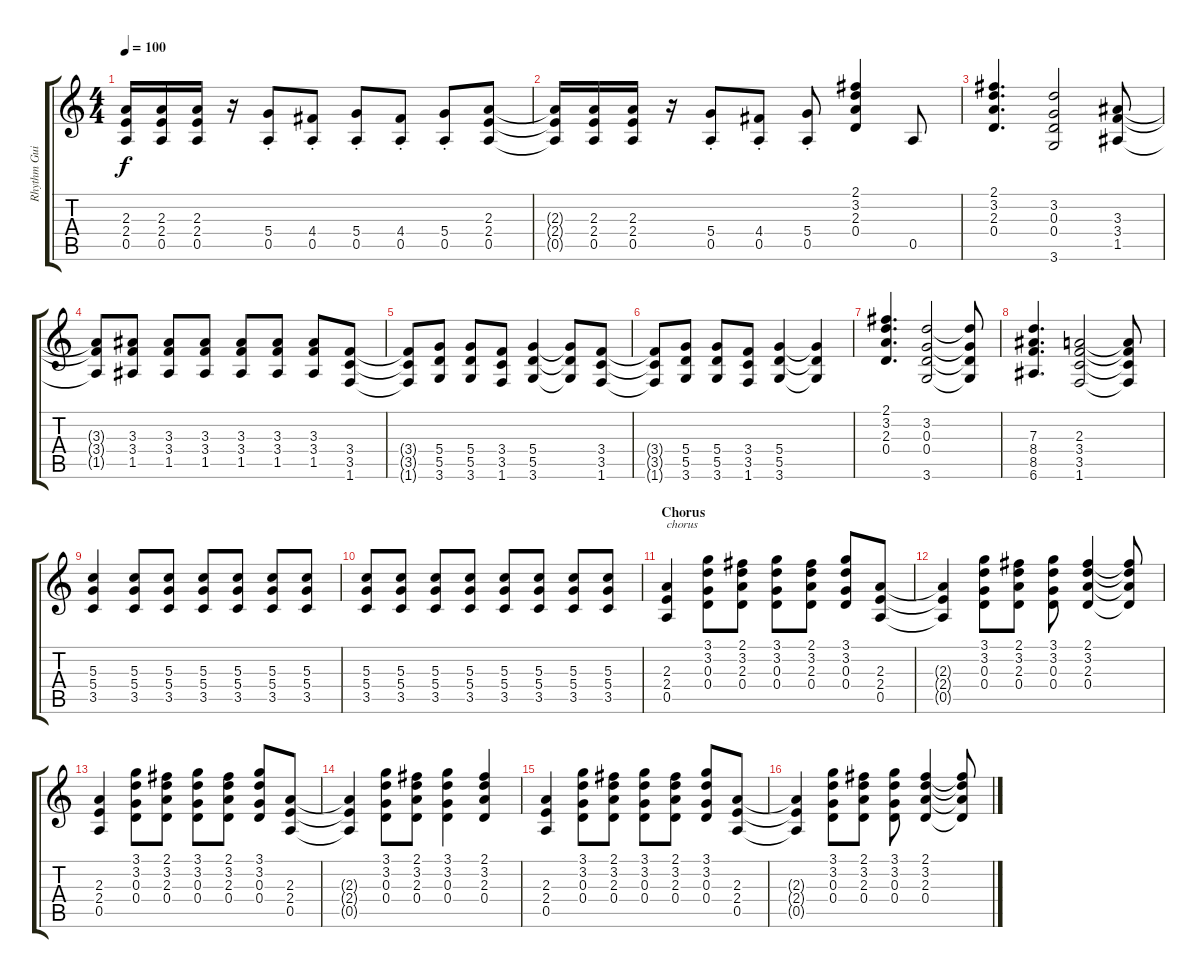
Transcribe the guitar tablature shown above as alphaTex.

\track ("Rhythm Guitar" "Rhythm Gui") {instrument distortionguitar}
\staff {score tabs}
\tuning (E4 B3 G3 D3 A2 E2) {hide}
\ts (4 4)
\tempo 100
\clef g2
\ks c
(2.3 2.4 0.5).16{dy f} (2.3 2.4 0.5).16 (2.3 2.4 0.5).16 r.16 (5.4{st} 0.5{st}).8 (4.4{st} 0.5{st}).8 (5.4{st} 0.5{st}).8 (4.4{st} 0.5{st}).8 (5.4{st} 0.5{st}).8 (2.3 2.4 0.5).8 |
(2.3{t} 2.4{t} 0.5{t}).16 (2.3 2.4 0.5).16 (2.3 2.4 0.5).16 r.16 (5.4{st} 0.5{st}).8 (4.4{st} 0.5{st}).8 (5.4{st} 0.5{st}).8 (2.1 3.2 2.3 0.4).4 0.5.8 |
(2.1 3.2 2.3 0.4).4{d} (3.2 0.3 0.4 3.6).2 (3.3 3.4 1.5).8 |
(3.3{t} 3.4{t} 1.5{t}).8 (3.3 3.4 1.5).8 (3.3 3.4 1.5).8 (3.3 3.4 1.5).8 (3.3 3.4 1.5).8 (3.3 3.4 1.5).8 (3.3 3.4 1.5).8 (3.4 3.5 1.6).8 |
(3.4{t} 3.5{t} 1.6{t}).8 (5.4 5.5 3.6).8 (5.4 5.5 3.6).8 (3.4 3.5 1.6).8 (5.4 5.5 3.6).4 (5.4{t} 5.5{t} 3.6{t}).8 (3.4 3.5 1.6).8 |
(3.4{t} 3.5{t} 1.6{t}).8 (5.4 5.5 3.6).8 (5.4 5.5 3.6).8 (3.4 3.5 1.6).8 (5.4 5.5 3.6).4 (5.4{t} 5.5{t} 3.6{t}).4 |
(2.1 3.2 2.3 0.4).4{d} (3.2 0.3 0.4 3.6).2 (3.2{t} 0.3{t} 0.4{t} 3.6{t}).8 |
(7.3 8.4 8.5 6.6).4{d} (2.3 3.4 3.5 1.6).2 (2.3{t} 3.4{t} 3.5{t} 1.6{t}).8 |
(5.3 5.4 3.5).4 (5.3 5.4 3.5).8 (5.3 5.4 3.5).8 (5.3 5.4 3.5).8 (5.3 5.4 3.5).8 (5.3 5.4 3.5).8 (5.3 5.4 3.5).8 |
(5.3 5.4 3.5).8 (5.3 5.4 3.5).8 (5.3 5.4 3.5).8 (5.3 5.4 3.5).8 (5.3 5.4 3.5).8 (5.3 5.4 3.5).8 (5.3 5.4 3.5).8 (5.3 5.4 3.5).8 |
\section ("" "Chorus")
(2.3 2.4 0.5).4{txt "chorus"} (3.1 3.2 0.3 0.4).8 (2.1 3.2 2.3 0.4).8 (3.1 3.2 0.3 0.4).8 (2.1 3.2 2.3 0.4).8 (3.1 3.2 0.3 0.4).8 (2.3 2.4 0.5).8 |
(2.3{t} 2.4{t} 0.5{t}).4 (3.1 3.2 0.3 0.4).8 (2.1 3.2 2.3 0.4).8 (3.1 3.2 0.3 0.4).8 (2.1 3.2 2.3 0.4).4 (2.1{t} 3.2{t} 2.3{t} 0.4{t}).8 |
(2.3 2.4 0.5).4 (3.1 3.2 0.3 0.4).8 (2.1 3.2 2.3 0.4).8 (3.1 3.2 0.3 0.4).8 (2.1 3.2 2.3 0.4).8 (3.1 3.2 0.3 0.4).8 (2.3 2.4 0.5).8 |
(2.3{t} 2.4{t} 0.5{t}).4 (3.1 3.2 0.3 0.4).8 (2.1 3.2 2.3 0.4).8 (3.1 3.2 0.3 0.4).4 (2.1 3.2 2.3 0.4).4 |
(2.3 2.4 0.5).4 (3.1 3.2 0.3 0.4).8 (2.1 3.2 2.3 0.4).8 (3.1 3.2 0.3 0.4).8 (2.1 3.2 2.3 0.4).8 (3.1 3.2 0.3 0.4).8 (2.3 2.4 0.5).8 |
(2.3{t} 2.4{t} 0.5{t}).4 (3.1 3.2 0.3 0.4).8 (2.1 3.2 2.3 0.4).8 (3.1 3.2 0.3 0.4).8 (2.1 3.2 2.3 0.4).4 (2.1{t} 3.2{t} 2.3{t} 0.4{t}).8
